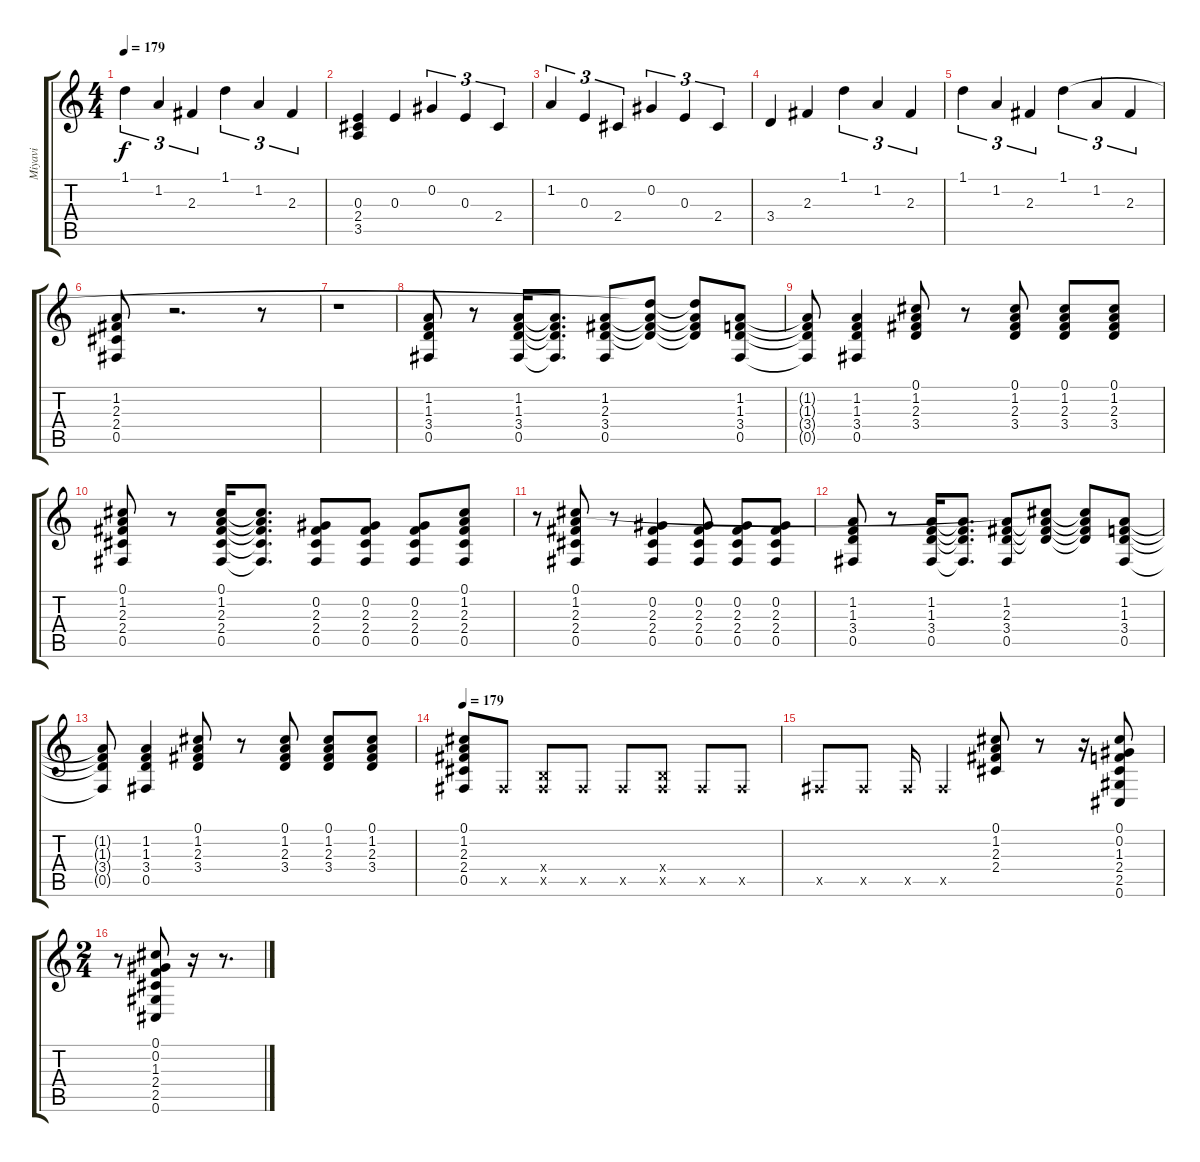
\track ("Miyavi" "Miyavi") {instrument acousticguitarnylon}
\staff {score tabs}
\tuning (Db4 Ab3 E3 B2 Gb2 Db2) {hide}
\ts (4 4)
\tempo 179
\clef g2
\ks c
1.1.4{tu (3 2) dy f} 1.2.4{tu (3 2)} 2.3.4{tu (3 2)} 1.1.4{tu (3 2)} 1.2.4{tu (3 2)} 2.3.4{tu (3 2)} |
(0.3 2.4 3.5).4 0.3.4 0.2.4{tu (3 2)} 0.3.4{tu (3 2)} 2.4.4{tu (3 2)} |
1.2.4{tu (3 2)} 0.3.4{tu (3 2)} 2.4.4{tu (3 2)} 0.2.4{tu (3 2)} 0.3.4{tu (3 2)} 2.4.4{tu (3 2)} |
3.4.4 2.3.4 1.1.4{tu (3 2)} 1.2.4{tu (3 2)} 2.3.4{tu (3 2)} |
1.1.4{tu (3 2)} 1.2.4{tu (3 2)} 2.3.4{tu (3 2)} 1.1.4{tu (3 2)} 1.2.4{tu (3 2)} 2.3.4{tu (3 2)} |
(1.2 2.3 2.4 0.5).8 r.2{d} r.8 |
r.1 |
(1.2 1.3 3.4 0.5).8 r.8 (1.2 1.3 3.4 0.5).16 (1.2{t} 1.3{t} 3.4{t} 0.5{t}).8{d} (1.2 2.3 3.4 0.5).8 (1.1{t} 1.2{t} 2.3{t} 3.4{t}).8 (1.1{t} 1.2{t} 2.3{t} 3.4{t}).8 (1.2 1.3 3.4 0.5).8 |
(1.2{t} 1.3{t} 3.4{t} 0.5{t}).8 (1.2 1.3 3.4 0.5).4 (0.1 1.2 2.3 3.4).8 r.8 (0.1 1.2 2.3 3.4).8 (0.1 1.2 2.3 3.4).8 (0.1 1.2 2.3 3.4).8 |
(0.1 1.2 2.3 2.4 0.5).8 r.8 (0.1 1.2 2.3 2.4 0.5).16 (0.1{t} 1.2{t} 2.3{t} 2.4{t} 0.5{t}).8{d} (0.2 2.3 2.4 0.5).8 (0.2 2.3 2.4 0.5).8 (0.2 2.3 2.4 0.5).8 (0.1 1.2 2.3 2.4 0.5).8 |
r.8 (0.1 1.2 2.3 2.4 0.5).8 r.8 (0.2 2.3 2.4 0.5).4 (0.2 2.3 2.4 0.5).8 (0.2 2.3 2.4 0.5).8 (0.2 2.3 2.4 0.5).8 |
(1.2 1.3 3.4 0.5).8 r.8 (1.2 1.3 3.4 0.5).16 (1.2{t} 1.3{t} 3.4{t} 0.5{t}).8{d} (1.2 2.3 3.4 0.5).8 (0.1{t} 1.2{t} 2.3{t} 3.4{t}).8 (0.1{t} 1.2{t} 2.3{t} 3.4{t}).8 (1.2 1.3 3.4 0.5).8 |
(1.2{t} 1.3{t} 3.4{t} 0.5{t}).8 (1.2 1.3 3.4 0.5).4 (0.1 1.2 2.3 3.4).8 r.8 (0.1 1.2 2.3 3.4).8 (0.1 1.2 2.3 3.4).8 (0.1 1.2 2.3 3.4).8 |
\tempo 179
(0.1 1.2 2.3 2.4 0.5).8 0.5{x}.8 (0.4{x} 0.5{x}).8 0.5{x}.8 0.5{x}.8 (0.4{x} 0.5{x}).8 0.5{x}.8 0.5{x}.8 |
0.5{x}.8 0.5{x}.8 0.5{x}.16 0.5{x}.4 (0.1 1.2 2.3 2.4).8 r.8 r.16 (0.1 0.2 1.3 2.4 2.5 0.6).8 |
\ts (2 4)
r.8 (0.1 0.2 1.3 2.4 2.5 0.6).8 r.16 r.8{d}
